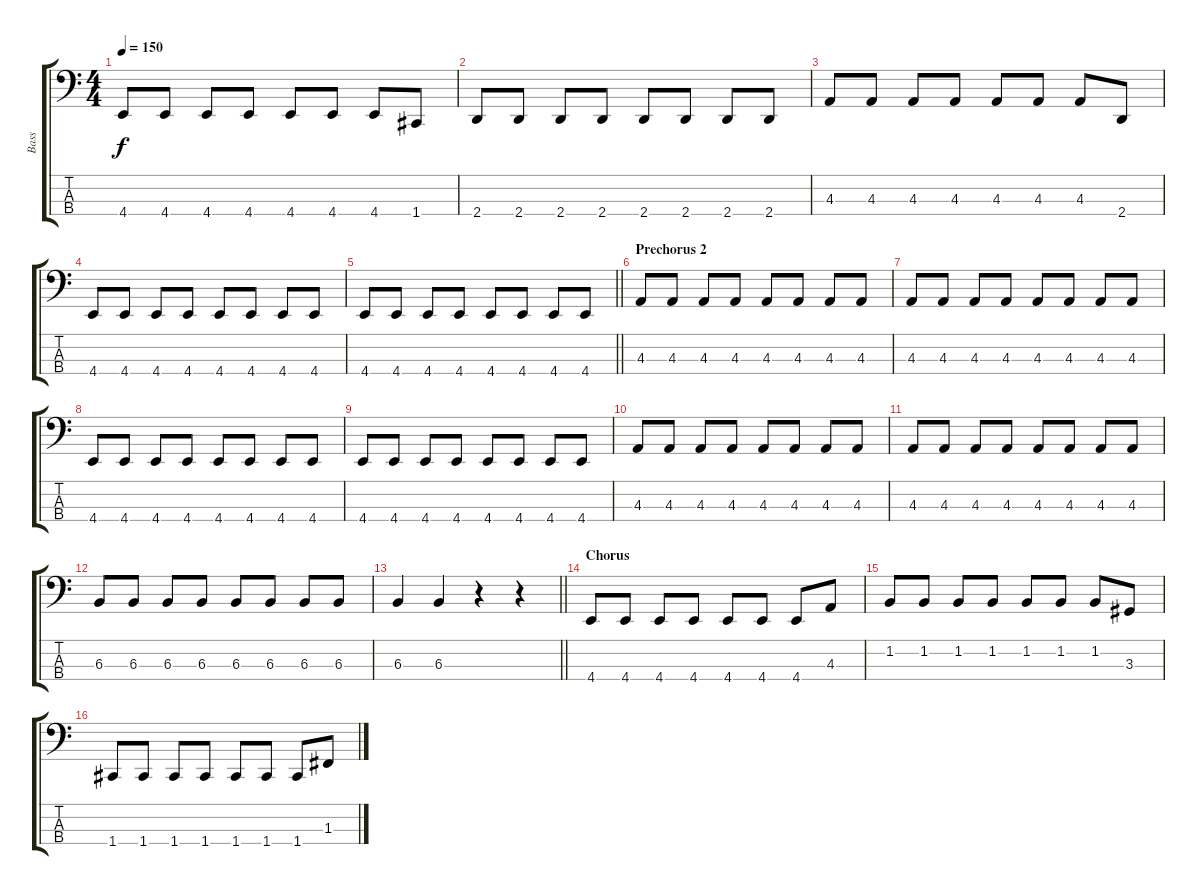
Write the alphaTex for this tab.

\track ("Bass" "Bass") {instrument electricbasspick}
\staff {score tabs}
\tuning (Eb2 Bb1 F1 C1) {hide}
\ts (4 4)
\tempo 150
\clef f4
\ks c
4.4.8{dy f} 4.4.8 4.4.8 4.4.8 4.4.8 4.4.8 4.4.8 1.4.8 |
2.4.8 2.4.8 2.4.8 2.4.8 2.4.8 2.4.8 2.4.8 2.4.8 |
4.3.8 4.3.8 4.3.8 4.3.8 4.3.8 4.3.8 4.3.8 2.4.8 |
4.4.8 4.4.8 4.4.8 4.4.8 4.4.8 4.4.8 4.4.8 4.4.8 |
\barLineRight lightlight
4.4.8 4.4.8 4.4.8 4.4.8 4.4.8 4.4.8 4.4.8 4.4.8 |
\section ("" "Prechorus 2")
4.3.8 4.3.8 4.3.8 4.3.8 4.3.8 4.3.8 4.3.8 4.3.8 |
4.3.8 4.3.8 4.3.8 4.3.8 4.3.8 4.3.8 4.3.8 4.3.8 |
4.4.8 4.4.8 4.4.8 4.4.8 4.4.8 4.4.8 4.4.8 4.4.8 |
4.4.8 4.4.8 4.4.8 4.4.8 4.4.8 4.4.8 4.4.8 4.4.8 |
4.3.8 4.3.8 4.3.8 4.3.8 4.3.8 4.3.8 4.3.8 4.3.8 |
4.3.8 4.3.8 4.3.8 4.3.8 4.3.8 4.3.8 4.3.8 4.3.8 |
6.3.8 6.3.8 6.3.8 6.3.8 6.3.8 6.3.8 6.3.8 6.3.8 |
\barLineRight lightlight
6.3.4 6.3.4 r.4 r.4 |
\section ("" "Chorus")
4.4.8 4.4.8 4.4.8 4.4.8 4.4.8 4.4.8 4.4.8 4.3.8 |
1.2.8 1.2.8 1.2.8 1.2.8 1.2.8 1.2.8 1.2.8 3.3.8 |
1.4.8 1.4.8 1.4.8 1.4.8 1.4.8 1.4.8 1.4.8 1.3.8
